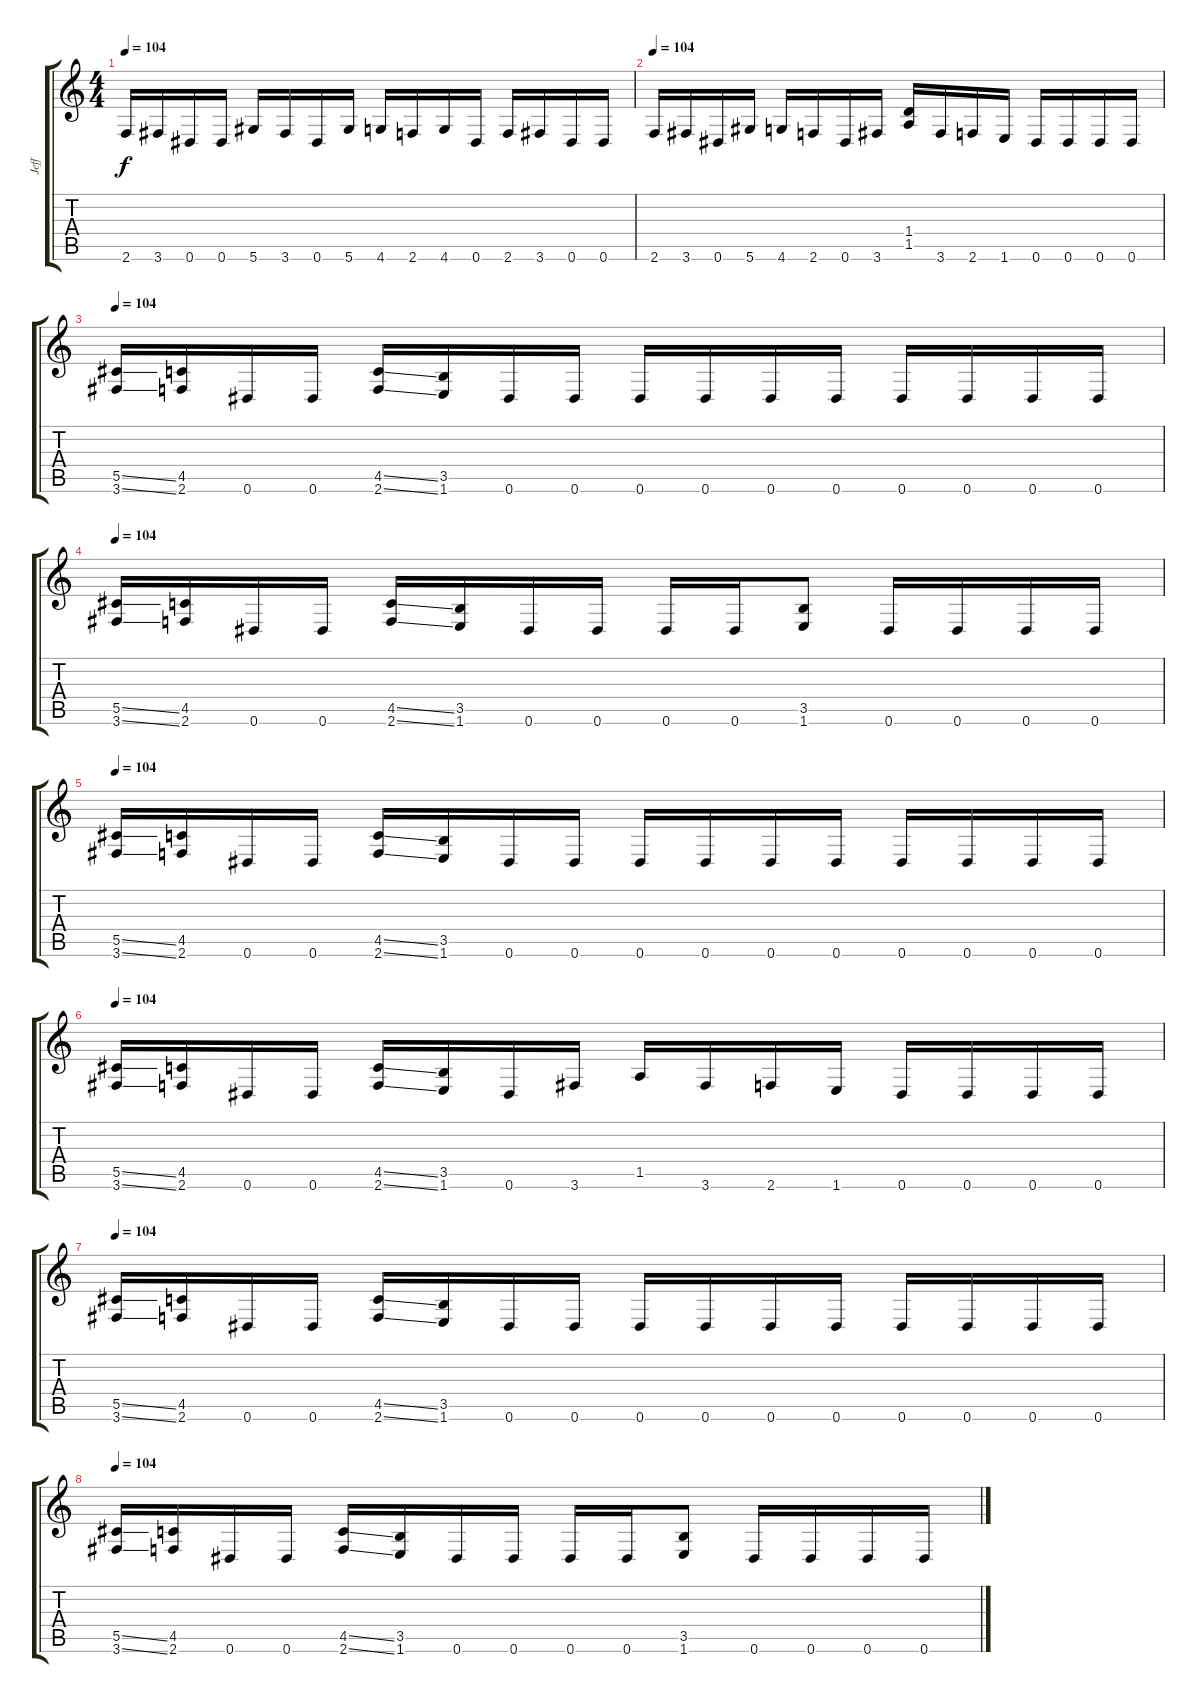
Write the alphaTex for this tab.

\track ("Jeff" "Jeff") {instrument distortionguitar}
\staff {score tabs}
\tuning (Eb4 Bb3 Gb3 Db3 Ab2 Eb2) {hide}
\ts (4 4)
\tempo 104
\clef g2
\ks c
2.6.16{dy f} 3.6.16 0.6.16 0.6.16 5.6.16 3.6.16 0.6.16 5.6.16 4.6.16 2.6.16 4.6.16 0.6.16 2.6.16 3.6.16 0.6.16 0.6.16 |
\tempo 104
2.6.16 3.6.16 0.6.16 5.6.16 4.6.16 2.6.16 0.6.16 3.6.16 (1.4 1.5).16 3.6.16 2.6.16 1.6.16 0.6.16 0.6.16 0.6.16 0.6.16 |
\tempo 104
(5.5{ss} 3.6{ss}).16 (4.5 2.6).16 0.6.16 0.6.16 (4.5{ss} 2.6{ss}).16 (3.5 1.6).16 0.6.16 0.6.16 0.6.16 0.6.16 0.6.16 0.6.16 0.6.16 0.6.16 0.6.16 0.6.16 |
\tempo 104
(5.5{ss} 3.6{ss}).16 (4.5 2.6).16 0.6.16 0.6.16 (4.5{ss} 2.6{ss}).16 (3.5 1.6).16 0.6.16 0.6.16 0.6.16 0.6.16 (3.5 1.6).8 0.6.16 0.6.16 0.6.16 0.6.16 |
\tempo 104
(5.5{ss} 3.6{ss}).16 (4.5 2.6).16 0.6.16 0.6.16 (4.5{ss} 2.6{ss}).16 (3.5 1.6).16 0.6.16 0.6.16 0.6.16 0.6.16 0.6.16 0.6.16 0.6.16 0.6.16 0.6.16 0.6.16 |
\tempo 104
(5.5{ss} 3.6{ss}).16 (4.5 2.6).16 0.6.16 0.6.16 (4.5{ss} 2.6{ss}).16 (3.5 1.6).16 0.6.16 3.6.16 1.5.16 3.6.16 2.6.16 1.6.16 0.6.16 0.6.16 0.6.16 0.6.16 |
\tempo 104
(5.5{ss} 3.6{ss}).16 (4.5 2.6).16 0.6.16 0.6.16 (4.5{ss} 2.6{ss}).16 (3.5 1.6).16 0.6.16 0.6.16 0.6.16 0.6.16 0.6.16 0.6.16 0.6.16 0.6.16 0.6.16 0.6.16 |
\tempo 104
(5.5{ss} 3.6{ss}).16 (4.5 2.6).16 0.6.16 0.6.16 (4.5{ss} 2.6{ss}).16 (3.5 1.6).16 0.6.16 0.6.16 0.6.16 0.6.16 (3.5 1.6).8 0.6.16 0.6.16 0.6.16 0.6.16
